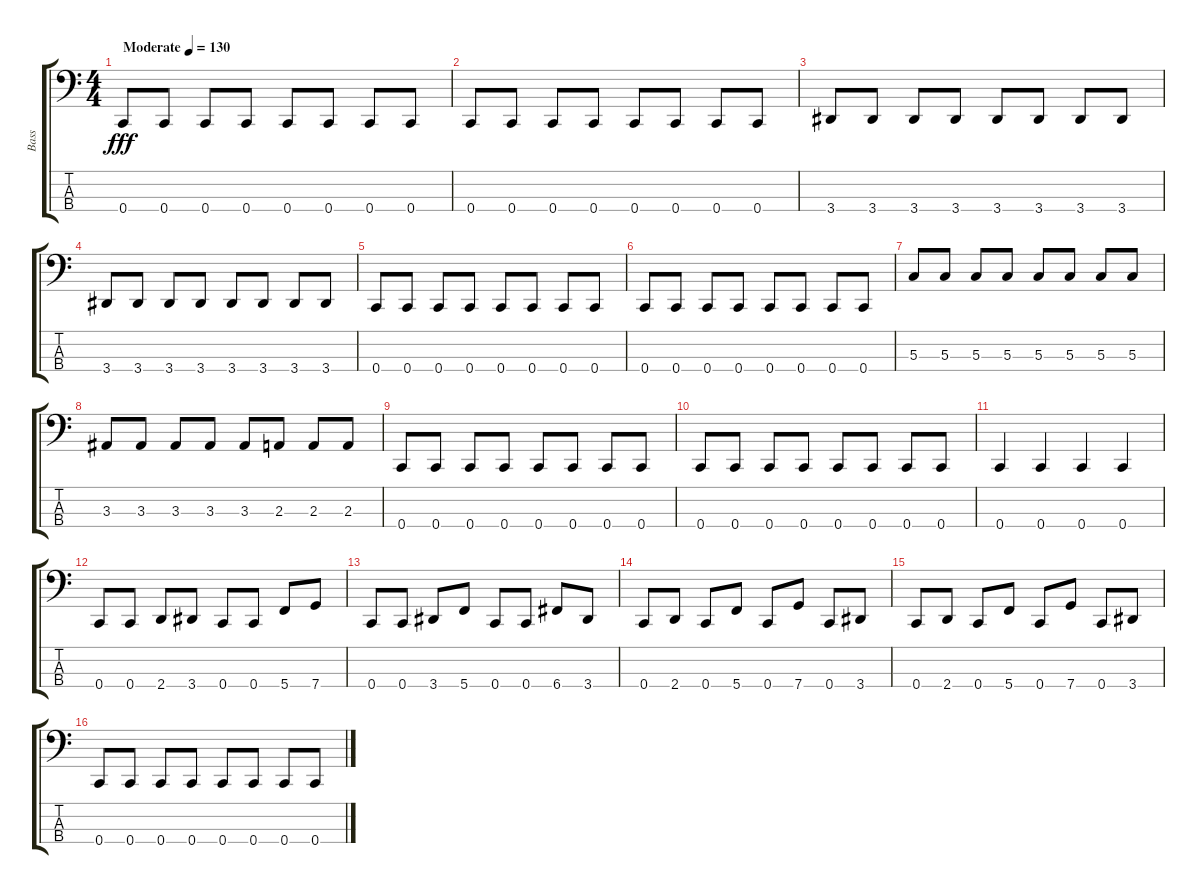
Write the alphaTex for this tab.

\track ("Bass" "Bass") {instrument electricbassfinger}
\staff {score tabs}
\tuning (F2 C2 G1 C1) {hide}
\ts (4 4)
\tempo (130 "Moderate")
\clef f4
\ks c
0.4.8{dy fff instrument electricbassfinger} 0.4.8 0.4.8 0.4.8 0.4.8 0.4.8 0.4.8 0.4.8 |
0.4.8 0.4.8 0.4.8 0.4.8 0.4.8 0.4.8 0.4.8 0.4.8 |
3.4.8 3.4.8 3.4.8 3.4.8 3.4.8 3.4.8 3.4.8 3.4.8 |
3.4.8 3.4.8 3.4.8 3.4.8 3.4.8 3.4.8 3.4.8 3.4.8 |
0.4.8 0.4.8 0.4.8 0.4.8 0.4.8 0.4.8 0.4.8 0.4.8 |
0.4.8 0.4.8 0.4.8 0.4.8 0.4.8 0.4.8 0.4.8 0.4.8 |
5.3.8 5.3.8 5.3.8 5.3.8 5.3.8 5.3.8 5.3.8 5.3.8 |
3.3.8 3.3.8 3.3.8 3.3.8 3.3.8 2.3.8 2.3.8 2.3.8 |
0.4.8 0.4.8 0.4.8 0.4.8 0.4.8 0.4.8 0.4.8 0.4.8 |
0.4.8 0.4.8 0.4.8 0.4.8 0.4.8 0.4.8 0.4.8 0.4.8 |
0.4.4 0.4.4 0.4.4 0.4.4 |
0.4.8 0.4.8 2.4.8 3.4.8 0.4.8 0.4.8 5.4.8 7.4.8 |
0.4.8 0.4.8 3.4.8 5.4.8 0.4.8 0.4.8 6.4.8 3.4.8 |
0.4.8 2.4.8 0.4.8 5.4.8 0.4.8 7.4.8 0.4.8 3.4.8 |
0.4.8 2.4.8 0.4.8 5.4.8 0.4.8 7.4.8 0.4.8 3.4.8 |
0.4.8 0.4.8 0.4.8 0.4.8 0.4.8 0.4.8 0.4.8 0.4.8
